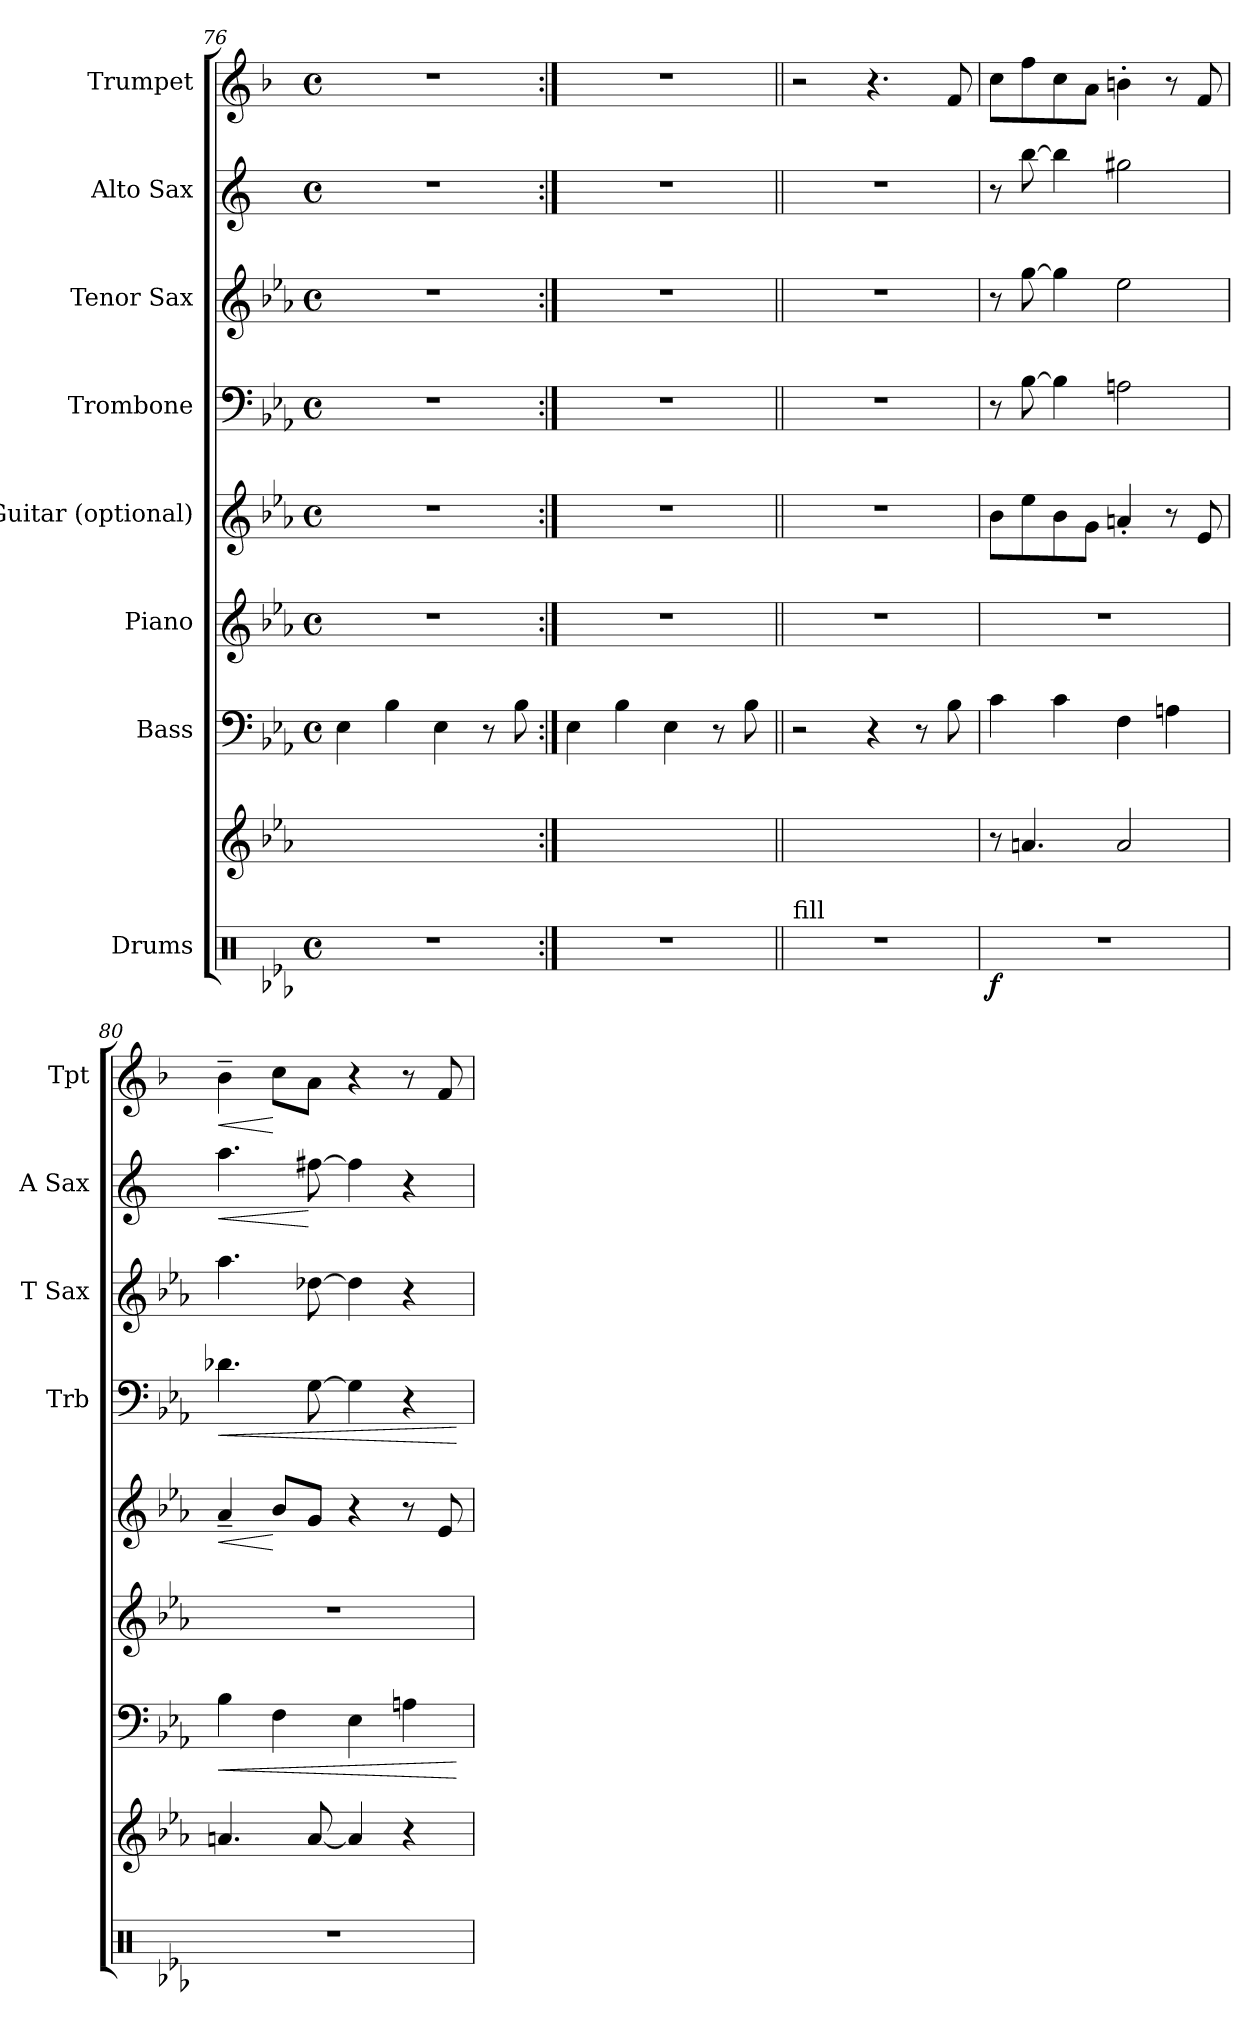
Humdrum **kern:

**kern	**dynam	**kern	**kern	**dynam	**kern	**kern	**dynam	**kern	**dynam	**kern	**kern	**dynam	**kern	**dynam
*part9	*part9	*part8	*part7	*part7	*part6	*part5	*part5	*part4	*part4	*part3	*part2	*part2	*part1	*part1
*staff9	*staff9	*staff8	*staff7	*staff7	*staff6	*staff5	*staff5	*staff4	*staff4	*staff3	*staff2	*staff2	*staff1	*staff1
*I"Drums	*	*	*I"Bass	*	*I"Piano	*I"Guitar (optional)	*	*I"Trombone	*	*I"Tenor Sax	*I"Alto Sax	*	*I"Trumpet	*
*	*	*	*	*	*	*	*	*I'Trb	*	*I'T Sax	*I'A Sax	*	*I'Tpt	*
*clefX	*	*	*clefF4	*	*clefG2	*clefG2	*	*clefF4	*	*clefG2	*clefG2	*	*clefG2	*
*	*	*	*ITrd7c12	*	*	*ITrd7c12	*	*	*	*ITrd8c14	*ITrd5c9	*	*ITrd1c2	*
*k[b-e-a-]	*	*k[b-e-a-]	*k[b-e-a-]	*	*k[b-e-a-]	*k[b-e-a-]	*	*k[b-e-a-]	*	*k[b-e-a-]	*k[b-e-a-]	*	*k[b-e-a-]	*
*E-:	*	*E-:	*E-:	*	*E-:	*E-:	*	*E-:	*	*E-:	*E-:	*	*E-:	*
*M4/4	*	*	*M4/4	*	*M4/4	*M4/4	*	*M4/4	*	*M4/4	*M4/4	*	*M4/4	*
*met(c)	*	*	*met(c)	*	*met(c)	*met(c)	*	*met(c)	*	*met(c)	*met(c)	*	*met(c)	*
=76	=76	=76	=76	=76	=76	=76	=76	=76	=76	=76	=76	=76	=76	=76
1r	.	1ryy	4EE-\	.	1r	1r	.	1r	.	1r	1r	.	1r	.
.	.	.	4BB-\	.	.	.	.	.	.	.	.	.	.	.
.	.	.	4EE-\	.	.	.	.	.	.	.	.	.	.	.
.	.	.	8r	.	.	.	.	.	.	.	.	.	.	.
.	.	.	8BB-\	.	.	.	.	.	.	.	.	.	.	.
=77:|!	=77:|!	=77:|!	=77:|!	=77:|!	=77:|!	=77:|!	=77:|!	=77:|!	=77:|!	=77:|!	=77:|!	=77:|!	=77:|!	=77:|!
1r	.	1ryy	4EE-\	.	1r	1r	.	1r	.	1r	1r	.	1r	.
.	.	.	4BB-\	.	.	.	.	.	.	.	.	.	.	.
.	.	.	4EE-\	.	.	.	.	.	.	.	.	.	.	.
.	.	.	8r	.	.	.	.	.	.	.	.	.	.	.
.	.	.	8BB-\	.	.	.	.	.	.	.	.	.	.	.
!!LO:PB:g=z
=78||	=78||	=78||	=78||	=78||	=78||	=78||	=78||	=78||	=78||	=78||	=78||	=78||	=78||	=78||
!LO:TX:a:t=fill	!	!	!	!	!	!	!	!	!	!	!	!	!	!
1r	.	1ryy	2r	.	1r	1r	.	1r	.	1r	1r	.	2r	.
.	.	.	4r	.	.	.	.	.	.	.	.	.	4.r	.
.	.	.	8r	.	.	.	.	.	.	.	.	.	.	.
.	.	.	8BB-\	.	.	.	.	.	.	.	.	.	8e-/	.
=79	=79	=79	=79	=79	=79	=79	=79	=79	=79	=79	=79	=79	=79	=79
!	!LO:DY:b	!	!	!	!	!	!	!	!	!	!	!	!	!
1r	f	8r	4C\	.	1r	8B-\L	.	8r	.	8r	8r	.	8b-\L	.
.	.	4.an/	.	.	.	8e-\	.	[8B-\	.	[8g\	[8dd\	.	8ee-\	.
.	.	.	4C\	.	.	8B-\	.	4B-\]	.	4g\]	4dd\]	.	8b-\	.
.	.	.	.	.	.	8G\J	.	.	.	.	.	.	8g\J	.
.	.	2a/	4FF\	.	.	4An'>/	.	2An\	.	2e-\	2bn\	.	4an'>\	.
.	.	.	4AAn\	.	.	8r	.	.	.	.	.	.	8r	.
.	.	.	.	.	.	8E-/	.	.	.	.	.	.	8e-/	.
=80	=80	=80	=80	=80	=80	=80	=80	=80	=80	=80	=80	=80	=80	=80
!	!	!	!	!LO:HP:b	!	!	!LO:HP:b	!	!LO:HP:b	!	!	!LO:HP:b	!	!LO:HP:b
1r	.	4.an/	4BB-\	<	1r	4A-i~</	<	4.d-X\	<	4.a-\	4.cc\	<	4a-i~>\	<
.	.	.	4FF\	.	.	8B-/L	[	.	.	.	.	.	8b-\L	[
.	.	[8a/	.	.	.	8G/J	.	[8G\	.	[8d-X\	[8an\	[	8g\J	.
.	.	4a/]	4EE-\	.	.	4r	.	4G\]	.	4d-\]	4a\]	.	4r	.
.	.	4r	4AAn\	.	.	8r	.	4r	.	4r	4r	.	8r	.
.	.	.	.	.	.	8E-/	.	.	.	.	.	.	8e-/	.
.	.	.	.	[	.	.	.	.	[	.	.	.	.	.
=	=	=	=	=	=	=	=	=	=	=	=	=	=	=
*-	*-	*-	*-	*-	*-	*-	*-	*-	*-	*-	*-	*-	*-	*-
